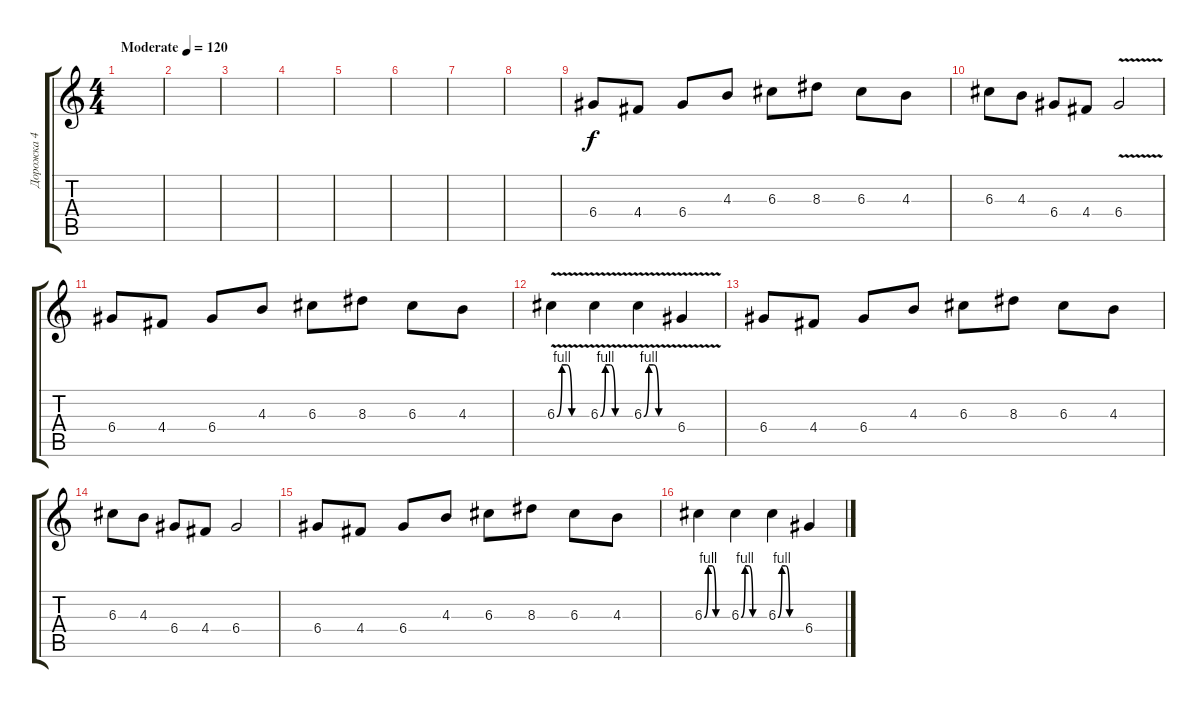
\track ("Дорожка 4" "Дорожка 4") {instrument electricguitarjazz}
\staff {score tabs}
\tuning (E4 B3 G3 D3 A2 E2) {hide}
\ts (4 4)
\tempo (120 "Moderate")
\clef g2
\ks c
|
|
|
|
|
|
|
|
6.4.8 4.4.8 6.4.8 4.3.8 6.3.8 8.3.8 6.3.8 4.3.8 |
6.3.8 4.3.8 6.4.8 4.4.8 6.4{v}.2 |
6.4.8 4.4.8 6.4.8 4.3.8 6.3.8 8.3.8 6.3.8 4.3.8 |
6.3{be (custom 0 0 10 4 20 4 30 0 60 0) v}.4 6.3{be (custom 0 0 10 4 20 4 30 0 60 0) v}.4 6.3{be (custom 0 0 10 4 20 4 30 0 60 0) v}.4 6.4{v}.4 |
6.4.8 4.4.8 6.4.8 4.3.8 6.3.8 8.3.8 6.3.8 4.3.8 |
6.3.8 4.3.8 6.4.8 4.4.8 6.4.2 |
6.4.8 4.4.8 6.4.8 4.3.8 6.3.8 8.3.8 6.3.8 4.3.8 |
6.3{be (custom 0 0 10 4 20 4 30 0 60 0)}.4 6.3{be (custom 0 0 10 4 20 4 30 0 60 0)}.4 6.3{be (custom 0 0 10 4 20 4 30 0 60 0)}.4 6.4.4
